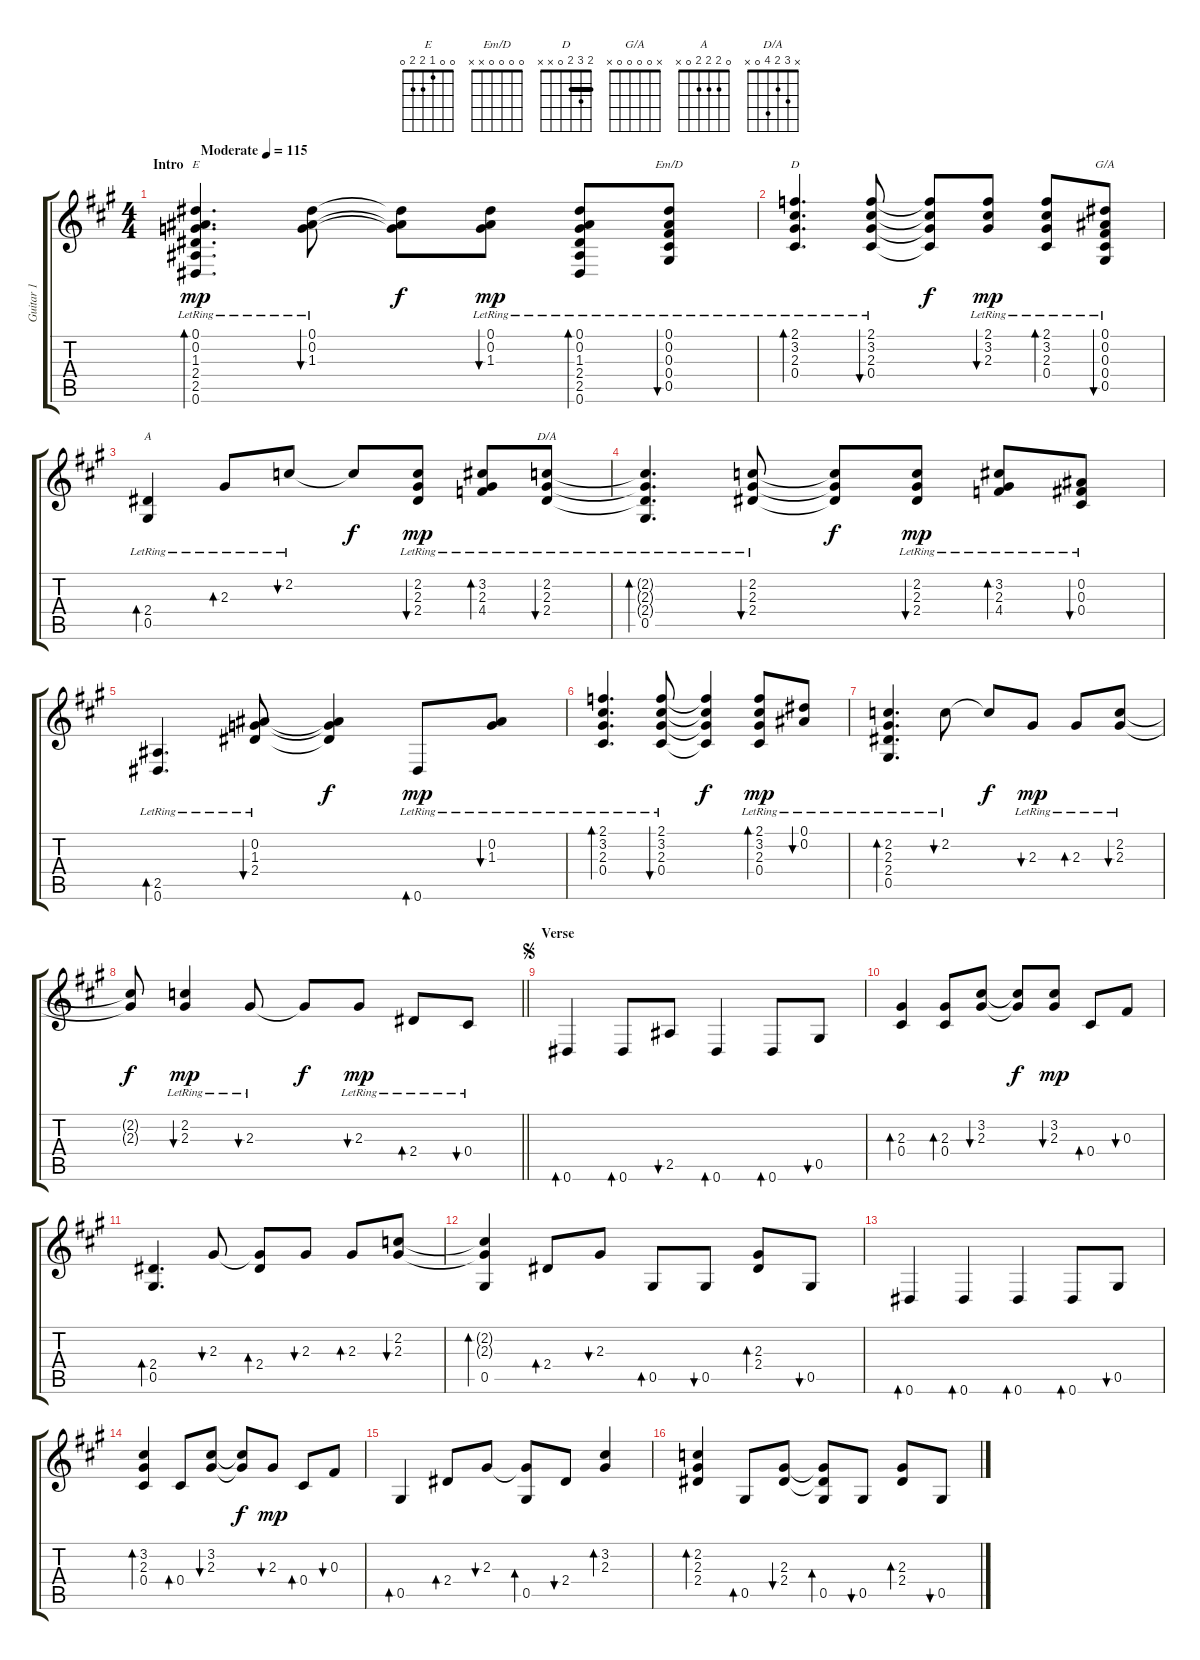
\track ("Guitar 1" "Guitar 1") {instrument acousticguitarsteel}
\staff {score tabs}
\tuning (Eb4 Bb3 Gb3 Db3 Ab2 Eb2) {hide}
\chord ("E" 0 0 1 2 2 0)
\chord ("Em/D" 0 0 0 0 x x)
\chord ("D" 2 3 2 0 x x) {barre 2}
\chord ("G/A" x 0 0 0 0 x)
\chord ("A" 0 2 2 2 0 x)
\chord ("D/A" x 3 2 4 0 x)
\ts (4 4)
\section ("" "Intro")
\tempo (115 "Moderate")
\clef g2
\ks a
(0.1{lr} 0.2{lr} 1.3{lr} 2.4{lr} 2.5{lr} 0.6{lr}).4{d bd 240 ch "E" dy mp instrument acousticguitarsteel} (0.1{lr} 0.2{lr} 1.3{lr}).8{bu 240} (0.1{t} 0.2{t} 1.3{t}).8{dy f} (0.1{lr} 0.2{lr} 1.3{lr}).8{bu 240 dy mp} (0.1{lr} 0.2{lr} 1.3{lr} 2.4{lr} 2.5{lr} 0.6{lr}).8{bd 60} (0.1{lr} 0.2{lr} 0.3{lr} 0.4{lr} 0.5{lr}).8{bu 60 ch "Em/D"} |
(2.1{lr} 3.2{lr} 2.3{lr} 0.4{lr}).4{d bd 60 ch "D"} (2.1{lr} 3.2{lr} 2.3{lr} 0.4{lr}).8{bu 60} (2.1{t} 3.2{t} 2.3{t} 0.4{t}).8{dy f} (2.1{lr} 3.2{lr} 2.3{lr}).8{bu 60 dy mp} (2.1{lr} 3.2{lr} 2.3{lr} 0.4{lr}).8{bd 60} (0.1{lr} 0.2{lr} 0.3{lr} 0.4{lr} 0.5{lr}).8{bu 60 ch "G/A"} |
(2.4{lr} 0.5{lr}).4{bd 60 ch "A"} 2.3{lr}.8{bd 60} 2.2{lr}.8{bu 60} 2.2{t}.8{dy f} (2.2{lr} 2.3{lr} 2.4{lr}).8{bu 60 dy mp} (3.2{lr} 2.3{lr} 4.4{lr}).8{bd 60} (2.2{lr} 2.3{lr} 2.4{lr}).8{bu 60 ch "D/A"} |
(2.2{t} 2.3{t} 2.4{t} 0.5{lr}).4{d bd 60} (2.2{lr} 2.3{lr} 2.4{lr}).8{bu 60} (2.2{t} 2.3{t} 2.4{t}).8{dy f} (2.2{lr} 2.3{lr} 2.4{lr}).8{bu 60 dy mp} (3.2{lr} 2.3{lr} 4.4{lr}).8{bd 60} (0.2{lr} 0.3{lr} 0.4{lr}).8{bu 60} |
(2.5{lr} 0.6{lr}).4{d bd 60} (0.2{lr} 1.3{lr} 2.4{lr}).8{bu 60} (0.2{t} 1.3{t} 2.4{t}).4{dy f} 0.6{lr}.8{bd 60 dy mp} (0.2{lr} 1.3{lr}).8{bu 60} |
(2.1{lr} 3.2{lr} 2.3{lr} 0.4{lr}).4{d bd 60} (2.1{lr} 3.2{lr} 2.3{lr} 0.4{lr}).8{bu 60} (2.1{t} 3.2{t} 2.3{t} 0.4{t}).4{dy f} (2.1{lr} 3.2{lr} 2.3{lr} 0.4{lr}).8{bd 60 dy mp} (0.1{lr} 0.2{lr}).8{bu 60} |
(2.2{lr} 2.3{lr} 2.4{lr} 0.5{lr}).4{d bd 60} 2.2{lr}.8{bu 60} 2.2{t}.8{dy f} 2.3{lr}.8{bu 60 dy mp} 2.3{lr}.8{bd 60} (2.2{lr} 2.3{lr}).8{bu 60} |
\barLineRight lightlight
(2.2{t} 2.3{t}).8{dy f} (2.2{lr} 2.3{lr}).4{bu 60 dy mp} 2.3{lr}.8{bu 60} 2.3{t}.8{dy f} 2.3{lr}.8{bu 60 dy mp} 2.4{lr}.8{bd 60} 0.4{lr}.8{bu 60} |
\section ("" "Verse")
\jump segno
0.6.4{bd 60} 0.6.8{bd 60} 2.5.8{bu 60} 0.6.4{bd 60} 0.6.8{bd 60} 0.5.8{bu 60} |
(2.3 0.4).4{bd 60} (2.3 0.4).8{bd 60} (3.2 2.3).8{bu 60} (3.2{t} 2.3{t}).8{dy f} (3.2 2.3).8{bu 60 dy mp} 0.4.8{bd 60} 0.3.8{bu 60} |
(2.4 0.5).4{d bd 60} 2.3.8{bu 60} (2.3{t} 2.4).8{bd 60} 2.3.8{bu 60} 2.3.8{bd 60} (2.2 2.3).8{bu 60} |
(2.2{t} 2.3{t} 0.5).4{bd 60} 2.4.8{bd 60} 2.3.8{bu 60} 0.5.8{bd 60} 0.5.8{bu 60} (2.3 2.4).8{bd 60} 0.5.8{bu 60} |
0.6.4{bd 60} 0.6.4{bd 60} 0.6.4{bd 60} 0.6.8{bd 60} 0.5.8{bu 60} |
(3.2 2.3 0.4).4{bd 60} 0.4.8{bd 60} (3.2 2.3).8{bu 60} (3.2{t} 2.3{t}).8{dy f} 2.3.8{bu 60 dy mp} 0.4.8{bd 60} 0.3.8{bu 60} |
0.5.4{bd 60} 2.4.8{bd 60} 2.3.8{bu 60} (2.3{t} 0.5).8{bd 60} 2.4.8{bu 60} (3.2 2.3).4{bd 60} |
(2.2 2.3 2.4).4{bd 60} 0.5.8{bd 60} (2.3 2.4).8{bu 60} (2.3{t} 2.4{t} 0.5).8{bd 60} 0.5.8{bu 60} (2.3 2.4).8{bd 60} 0.5.8{bu 60}
